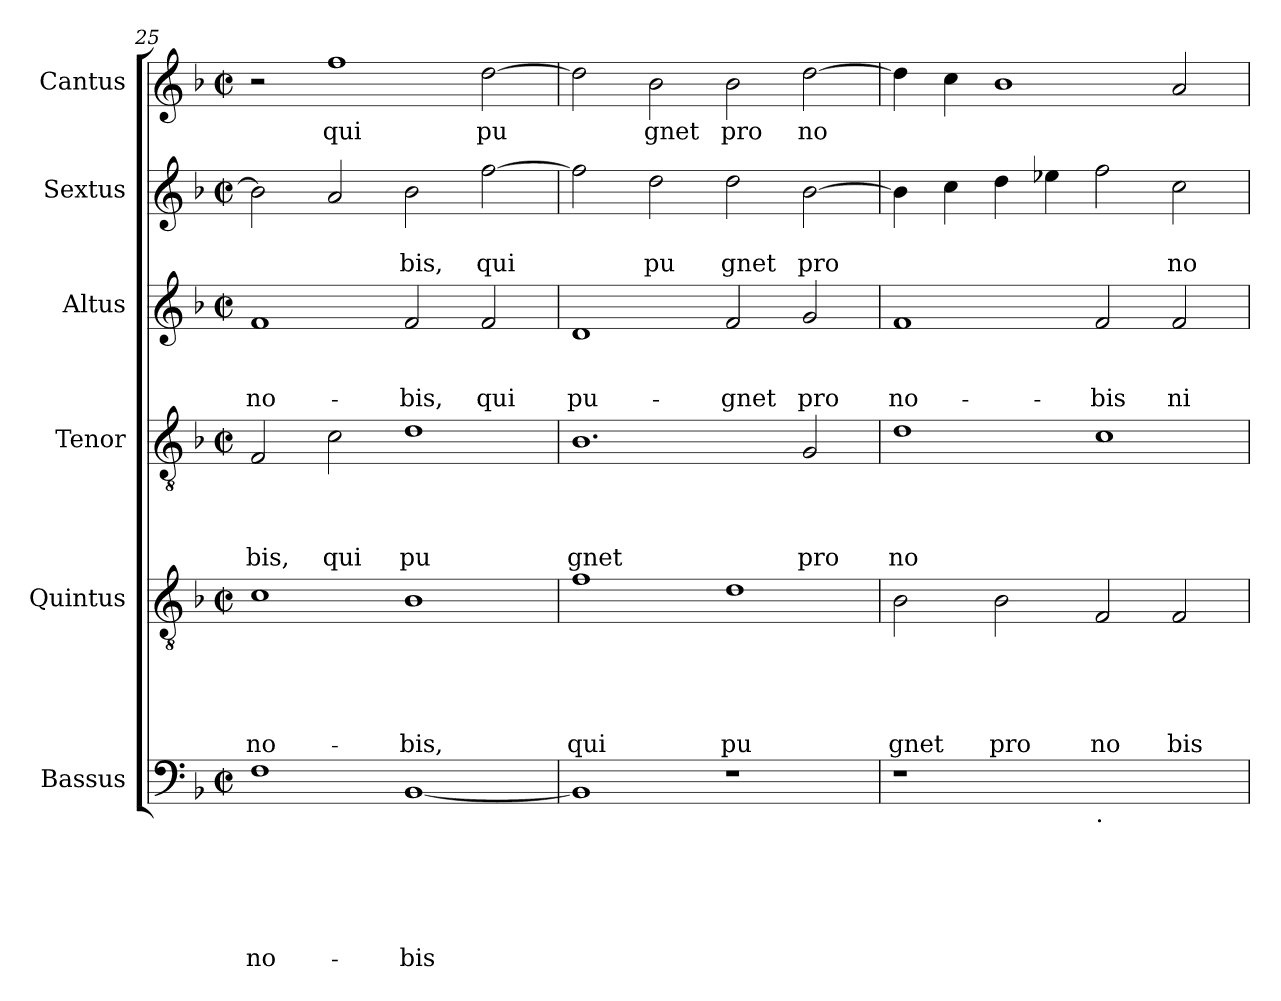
**kern	**text	**text	**text	**text	**text	**text	**kern	**text	**text	**text	**text	**text	**kern	**text	**text	**text	**text	**kern	**text	**text	**text	**kern	**text	**text	**kern	**text
*part6	*part6	*part6	*part6	*part6	*part6	*part6	*part5	*part5	*part5	*part5	*part5	*part5	*part4	*part4	*part4	*part4	*part4	*part3	*part3	*part3	*part3	*part2	*part2	*part2	*part1	*part1
*staff6	*staff6	*staff6	*staff6	*staff6	*staff6	*staff6	*staff5	*staff5	*staff5	*staff5	*staff5	*staff5	*staff4	*staff4	*staff4	*staff4	*staff4	*staff3	*staff3	*staff3	*staff3	*staff2	*staff2	*staff2	*staff1	*staff1
*I"Bassus	*	*	*	*	*	*	*I"Quintus	*	*	*	*	*	*I"Tenor	*	*	*	*	*I"Altus	*	*	*	*I"Sextus	*	*	*I"Cantus	*
*clefF4	*	*	*	*	*	*	*clefGv2	*	*	*	*	*	*clefGv2	*	*	*	*	*clefG2	*	*	*	*clefG2	*	*	*clefG2	*
*k[b-]	*	*	*	*	*	*	*k[b-]	*	*	*	*	*	*k[b-]	*	*	*	*	*k[b-]	*	*	*	*k[b-]	*	*	*k[b-]	*
*F:	*	*	*	*	*	*	*F:	*	*	*	*	*	*F:	*	*	*	*	*F:	*	*	*	*F:	*	*	*F:	*
*M2/2	*	*	*	*	*	*	*M2/2	*	*	*	*	*	*M2/2	*	*	*	*	*M2/2	*	*	*	*M2/2	*	*	*M2/2	*
*met(c|)	*	*	*	*	*	*	*met(c|)	*	*	*	*	*	*met(c|)	*	*	*	*	*met(c|)	*	*	*	*met(c|)	*	*	*met(c|)	*
=25	=25	=25	=25	=25	=25	=25	=25	=25	=25	=25	=25	=25	=25	=25	=25	=25	=25	=25	=25	=25	=25	=25	=25	=25	=25	=25
!	!	!	!	!	!	!LO:LY:b	!	!	!	!	!	!LO:LY:b	!	!	!	!	!LO:LY:b	!	!	!	!LO:LY:b	!	!	!	!	!
1F	.	.	.	.	.	no-	1c	.	.	.	.	no-	2F/	.	.	.	bis,	1f	.	.	no-	2b-\]	.	.	2r	.
!	!	!	!	!	!	!	!	!	!	!	!	!	!	!	!	!	!LO:LY:b	!	!	!	!	!	!	!	!	!LO:LY:b
.	.	.	.	.	.	.	.	.	.	.	.	.	2c\	.	.	.	qui	.	.	.	.	2a/	.	.	1ff	qui
!	!	!	!	!	!	!LO:LY:b	!	!	!	!	!	!LO:LY:b	!	!	!	!	!LO:LY:b	!	!	!	!LO:LY:b	!	!	!LO:LY:b	!	!
[<1BB-	.	.	.	.	.	-bis	1B-	.	.	.	.	-bis,	1d	.	.	.	pu	2f/	.	.	-bis,	2b-\	.	-bis,	.	.
!	!	!	!	!	!	!	!	!	!	!	!	!	!	!	!	!	!	!	!	!	!LO:LY:b	!	!	!LO:LY:b	!	!LO:LY:b
.	.	.	.	.	.	.	.	.	.	.	.	.	.	.	.	.	.	2f/	.	.	qui	[<2ff\	.	qui	[<2dd\	pu
!!LO:LB:g=z
=26	=26	=26	=26	=26	=26	=26	=26	=26	=26	=26	=26	=26	=26	=26	=26	=26	=26	=26	=26	=26	=26	=26	=26	=26	=26	=26
!	!	!	!	!	!	!	!	!	!	!	!	!LO:LY:b	!	!	!	!	!LO:LY:b	!	!	!	!LO:LY:b	!	!	!	!	!
1BB-]	.	.	.	.	.	.	1f	.	.	.	.	qui	1.B-	.	.	.	gnet	1d	.	.	pu-	2ff\]	.	.	2dd\]	.
!	!	!	!	!	!	!	!	!	!	!	!	!	!	!	!	!	!	!	!	!	!	!	!	!LO:LY:b	!	!LO:LY:b
.	.	.	.	.	.	.	.	.	.	.	.	.	.	.	.	.	.	.	.	.	.	2dd\	.	pu	2b-\	gnet
!	!	!	!	!	!	!	!	!	!	!	!	!LO:LY:b	!	!	!	!	!	!	!	!	!LO:LY:b	!	!	!LO:LY:b	!	!LO:LY:b
1r	.	.	.	.	.	.	1d	.	.	.	.	pu	.	.	.	.	.	2f/	.	.	-gnet	2dd\	.	gnet	2b-\	pro
!	!	!	!	!	!	!	!	!	!	!	!	!	!	!	!	!	!LO:LY:b	!	!	!	!LO:LY:b	!	!	!LO:LY:b	!	!LO:LY:b
.	.	.	.	.	.	.	.	.	.	.	.	.	2G/	.	.	.	pro	2g/	.	.	pro	[>2b-\	.	pro	[>2dd\	no
=27	=27	=27	=27	=27	=27	=27	=27	=27	=27	=27	=27	=27	=27	=27	=27	=27	=27	=27	=27	=27	=27	=27	=27	=27	=27	=27
!	!	!	!	!	!	!	!	!	!	!	!	!LO:LY:b	!	!	!	!	!LO:LY:b	!	!	!	!LO:LY:b	!	!	!	!	!
1r	.	.	.	.	.	.	2B-\	.	.	.	.	gnet	1d	.	.	.	no	1f	.	.	no-	4b-\]	.	.	4dd\]	.
.	.	.	.	.	.	.	.	.	.	.	.	.	.	.	.	.	.	.	.	.	.	4cc\	.	.	4cc\	.
!	!	!	!	!	!	!	!	!	!	!	!	!LO:LY:b	!	!	!	!	!	!	!	!	!	!	!	!	!	!
.	.	.	.	.	.	.	2B-\	.	.	.	.	pro	.	.	.	.	.	.	.	.	.	4dd\	.	.	1b-	.
.	.	.	.	.	.	.	.	.	.	.	.	.	.	.	.	.	.	.	.	.	.	4ee-\	.	.	.	.
!LO:TX:b:t=.	!	!	!	!	!	!	!	!	!	!	!	!	!	!	!	!	!	!	!	!	!	!	!	!	!	!
!	!	!	!	!	!	!	!	!	!	!	!	!LO:LY:b	!	!	!	!	!	!	!	!	!LO:LY:b	!	!	!	!	!
1ryy	.	.	.	.	.	.	2F/	.	.	.	.	no	1c	.	.	.	.	2f/	.	.	-bis	2ff\	.	.	.	.
!	!	!	!	!	!	!	!	!	!	!	!	!LO:LY:b	!	!	!	!	!	!	!	!	!LO:LY:b	!	!	!LO:LY:b	!	!
.	.	.	.	.	.	.	2F/	.	.	.	.	bis	.	.	.	.	.	2f/	.	.	ni-	2cc\	.	no	2a/	.
=	=	=	=	=	=	=	=	=	=	=	=	=	=	=	=	=	=	=	=	=	=	=	=	=	=	=
*-	*-	*-	*-	*-	*-	*-	*-	*-	*-	*-	*-	*-	*-	*-	*-	*-	*-	*-	*-	*-	*-	*-	*-	*-	*-	*-
